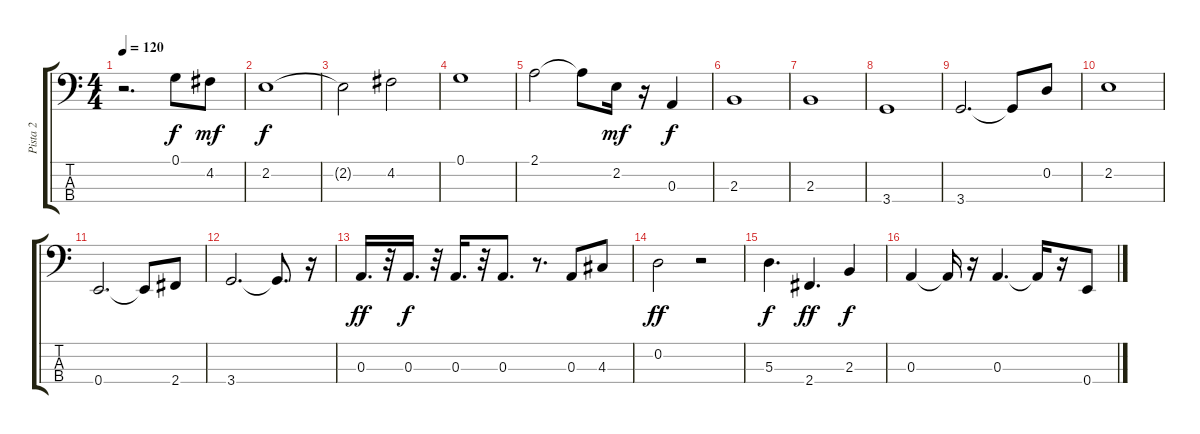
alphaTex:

\track ("Pista 2" "Pista 2") {instrument electricbassfinger}
\staff {score tabs}
\tuning (G2 D2 A1 E1) {hide}
\ts (4 4)
\tempo 120
\clef f4
\ks c
r.2{d dy f} 0.1.8 4.2.8{dy mf} |
2.2.1{dy f} |
2.2{t}.2 4.2.2 |
0.1.1 |
2.1.2 2.1{t}.8 2.2.16{dy mf} r.16 0.3.4{dy f} |
2.3.1 |
2.3.1 |
3.4.1 |
3.4.2{d} 3.4{t}.8 0.2.8 |
2.2.1 |
0.4.2{d} 0.4{t}.8 2.4.8 |
3.4.2{d} 3.4{t}.8{d} r.16 |
0.3.16{d dy ff} r.32 0.3.16{d dy f} r.32 0.3.16{d} r.32 0.3.8{d} r.8{d} 0.3.8 4.3.8 |
0.2.2{dy ff} r.2 |
5.3.4{d dy f} 2.4.4{d dy ff} 2.3.4{dy f} |
0.3.4 0.3{t}.16 r.16 0.3.4{d} 0.3{t}.16 r.16 0.4.8
